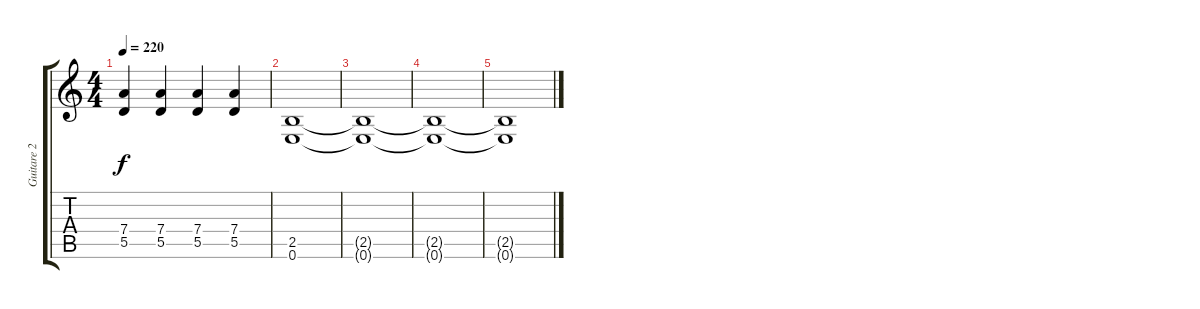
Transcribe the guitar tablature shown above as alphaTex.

\track ("Guitare 2" "Guitare 2") {instrument distortionguitar}
\staff {score tabs}
\tuning (E4 B3 G3 D3 A2 E2) {hide}
\ts (4 4)
\tempo 220
\clef g2
\ks c
(7.4 5.5).4{dy f} (7.4 5.5).4 (7.4 5.5).4 (7.4 5.5).4 |
(2.5 0.6).1{volume 4} |
(2.5{t} 0.6{t}).1 |
(2.5{t} 0.6{t}).1 |
(2.5{t} 0.6{t}).1
